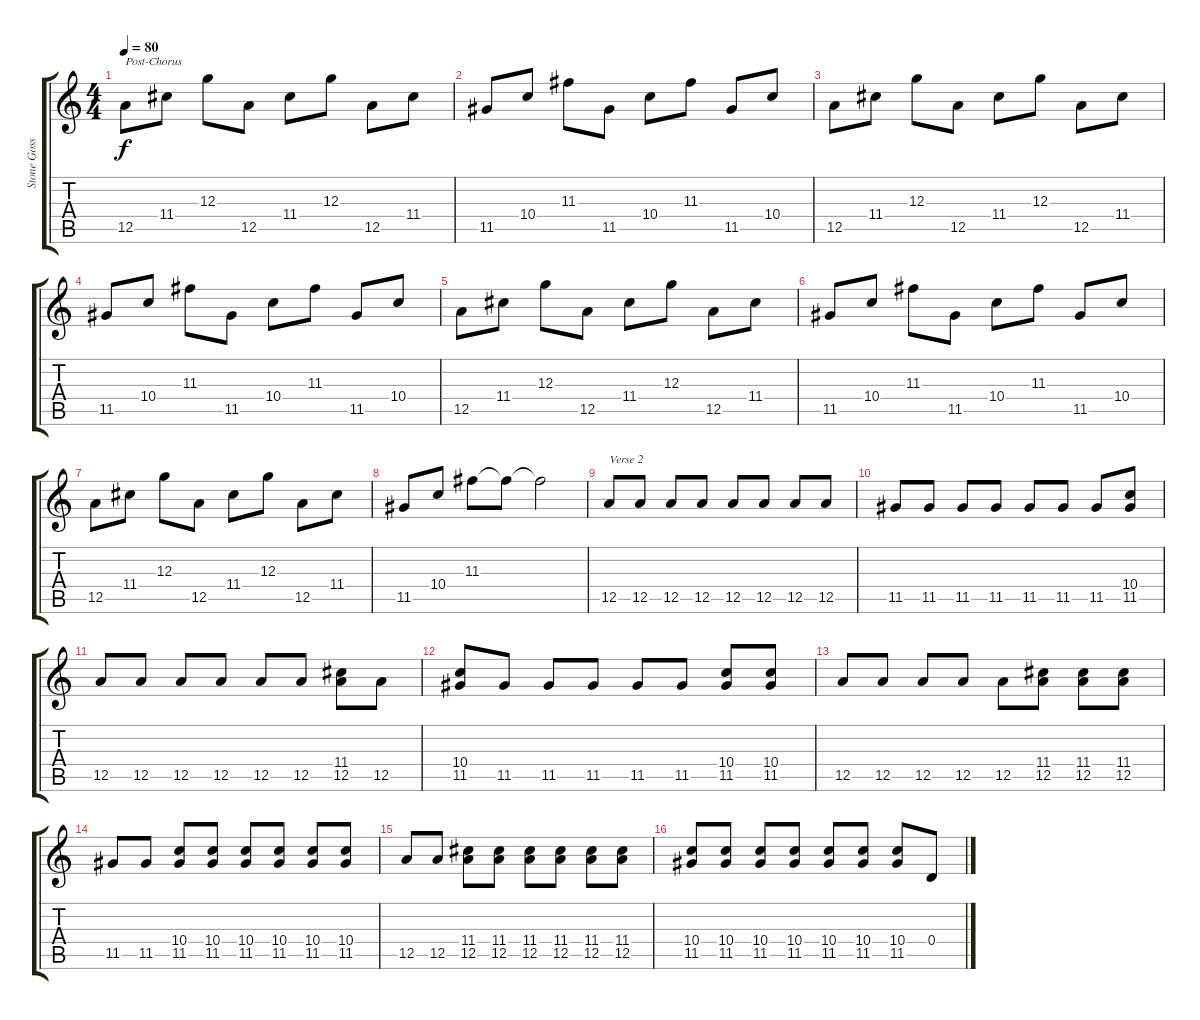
\track ("Stone Gossard" "Stone Goss") {instrument distortionguitar}
\staff {score tabs}
\tuning (E4 B3 G3 D3 A2 E2) {hide}
\ts (4 4)
\tempo 80
\clef g2
\ks c
12.5.8{txt "Post-Chorus" dy f} 11.4.8 12.3.8 12.5.8 11.4.8 12.3.8 12.5.8 11.4.8 |
11.5.8 10.4.8 11.3.8 11.5.8 10.4.8 11.3.8 11.5.8 10.4.8 |
12.5.8 11.4.8 12.3.8 12.5.8 11.4.8 12.3.8 12.5.8 11.4.8 |
11.5.8 10.4.8 11.3.8 11.5.8 10.4.8 11.3.8 11.5.8 10.4.8 |
12.5.8 11.4.8 12.3.8 12.5.8 11.4.8 12.3.8 12.5.8 11.4.8 |
11.5.8 10.4.8 11.3.8 11.5.8 10.4.8 11.3.8 11.5.8 10.4.8 |
12.5.8 11.4.8 12.3.8 12.5.8 11.4.8 12.3.8 12.5.8 11.4.8 |
11.5.8 10.4.8 11.3.8 11.3{t}.8 11.3{t}.2 |
12.5.8{txt "Verse 2"} 12.5.8 12.5.8 12.5.8 12.5.8 12.5.8 12.5.8 12.5.8 |
11.5.8 11.5.8 11.5.8 11.5.8 11.5.8 11.5.8 11.5.8 (10.4 11.5).8 |
12.5.8 12.5.8 12.5.8 12.5.8 12.5.8 12.5.8 (11.4 12.5).8 12.5.8 |
(10.4 11.5).8 11.5.8 11.5.8 11.5.8 11.5.8 11.5.8 (10.4 11.5).8 (10.4 11.5).8 |
12.5.8 12.5.8 12.5.8 12.5.8 12.5.8 (11.4 12.5).8 (11.4 12.5).8 (11.4 12.5).8 |
11.5.8 11.5.8 (10.4 11.5).8 (10.4 11.5).8 (10.4 11.5).8 (10.4 11.5).8 (10.4 11.5).8 (10.4 11.5).8 |
12.5.8 12.5.8 (11.4 12.5).8 (11.4 12.5).8 (11.4 12.5).8 (11.4 12.5).8 (11.4 12.5).8 (11.4 12.5).8 |
(10.4 11.5).8 (10.4 11.5).8 (10.4 11.5).8 (10.4 11.5).8 (10.4 11.5).8 (10.4 11.5).8 (10.4 11.5).8 0.4.8
